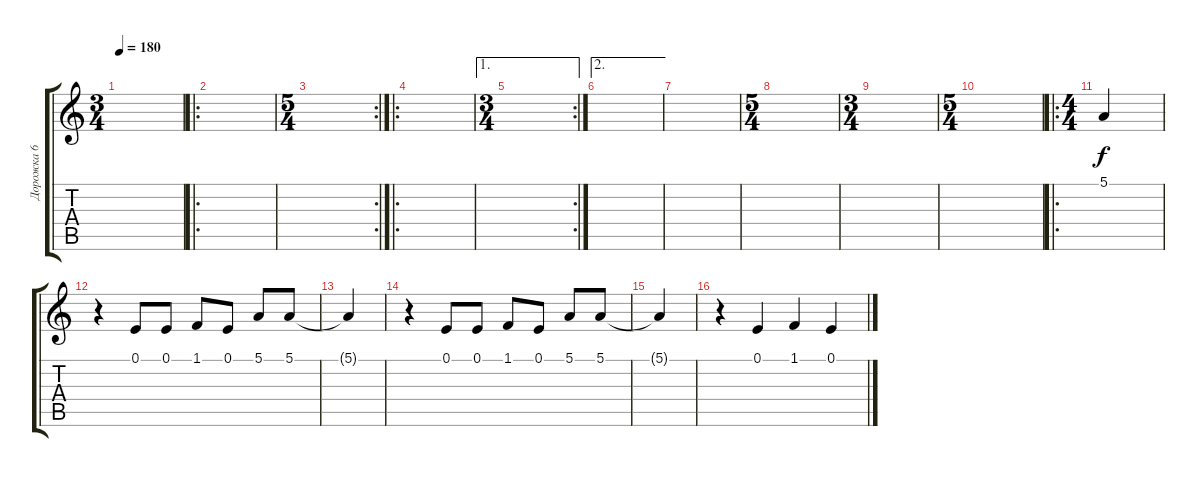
\track ("Дорожка 6" "Дорожка 6") {instrument tuba}
\staff {score tabs}
\tuning (E4 B3 G3 D3 A2 E2) {hide}
\ts (3 4)
\tempo 180
\clef g2
\ks c
|
\ro
|
\rc 2
\ts (5 4)
|
\ro
|
\ae 1
\rc 2
\ts (3 4)
|
\ae 2
|
|
\ts (5 4)
|
\ts (3 4)
|
\ts (5 4)
|
\ro
\ts (4 4)
5.1.4 |
r.4 0.1.8 0.1.8 1.1.8 0.1.8 5.1.8 5.1.8 |
5.1{t}.4 |
r.4 0.1.8 0.1.8 1.1.8 0.1.8 5.1.8 5.1.8 |
5.1{t}.4 |
r.4 0.1.4 1.1.4 0.1.4
